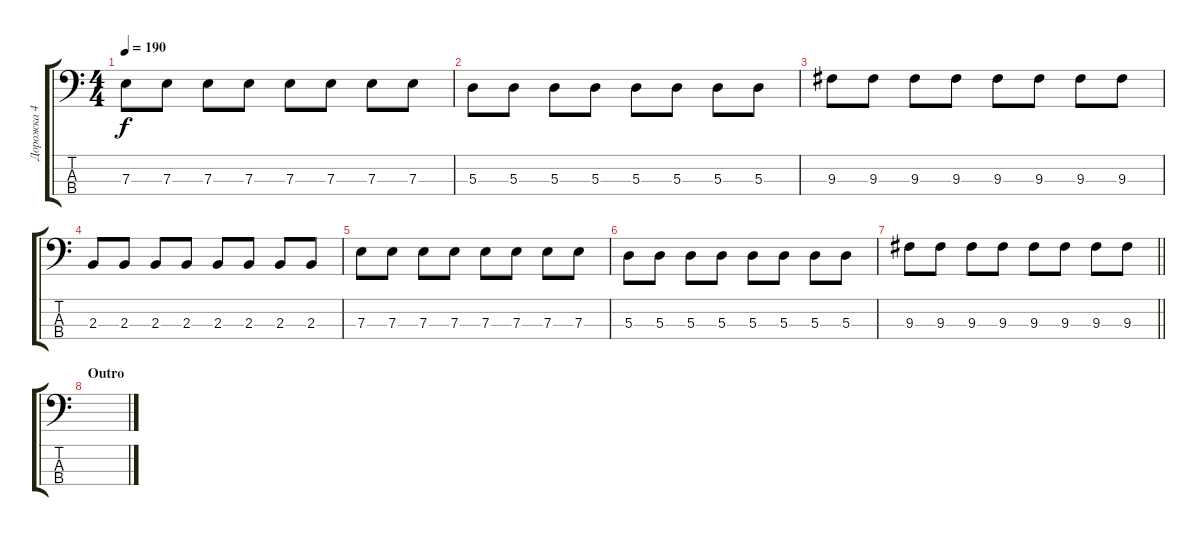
\track ("Дорожка 4" "Дорожка 4") {instrument electricbassfinger}
\staff {score tabs}
\tuning (G2 D2 A1 D1) {hide}
\ts (4 4)
\tempo 190
\clef f4
\ks c
7.3.8{dy f} 7.3.8 7.3.8 7.3.8 7.3.8 7.3.8 7.3.8 7.3.8 |
5.3.8 5.3.8 5.3.8 5.3.8 5.3.8 5.3.8 5.3.8 5.3.8 |
9.3.8 9.3.8 9.3.8 9.3.8 9.3.8 9.3.8 9.3.8 9.3.8 |
2.3.8 2.3.8 2.3.8 2.3.8 2.3.8 2.3.8 2.3.8 2.3.8 |
7.3.8 7.3.8 7.3.8 7.3.8 7.3.8 7.3.8 7.3.8 7.3.8 |
5.3.8 5.3.8 5.3.8 5.3.8 5.3.8 5.3.8 5.3.8 5.3.8 |
\barLineRight lightlight
9.3.8 9.3.8 9.3.8 9.3.8 9.3.8 9.3.8 9.3.8 9.3.8 |
\section ("" "Outro")
